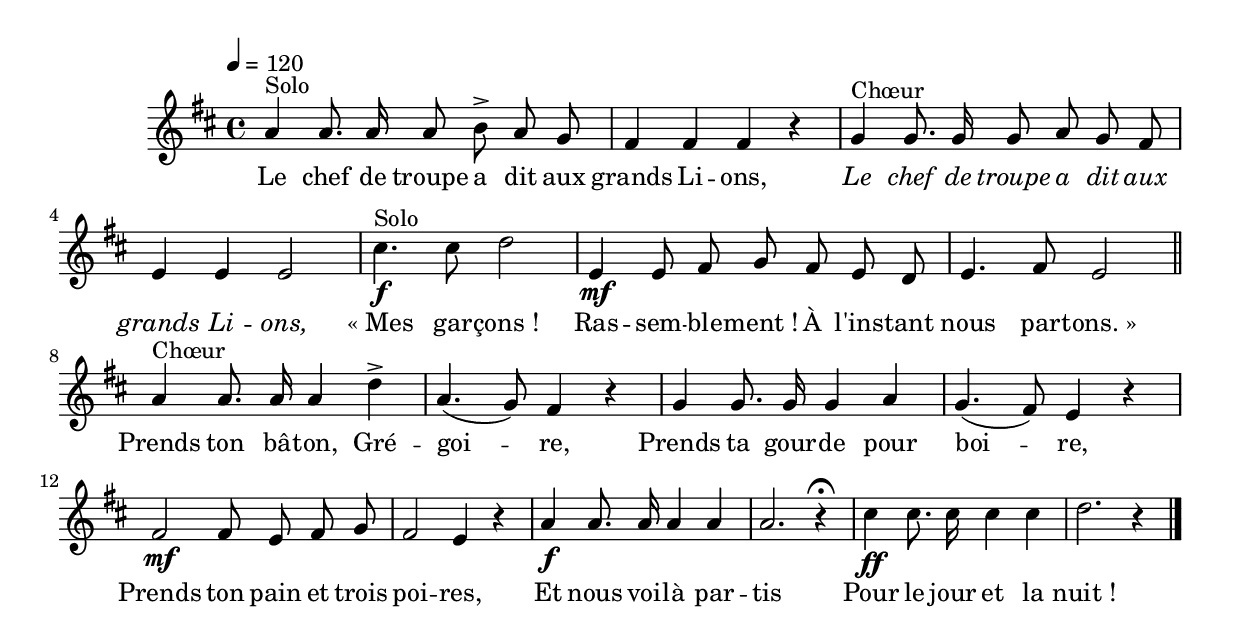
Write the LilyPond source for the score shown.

%Compilation:lilypond LeChefDeTroupeADit.ly
%Apercu:evince LeChefDeTroupeADit.pdf
%Esclaves:timidity -ia LeChefDeTroupeADit.midi
\version "2.12.1"
\include "italiano.ly"

\header {
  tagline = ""
  composer = ""
}                                        

MetriqueArmure = {
  \tempo 4=120
  \time 4/4
  \key re \major
}

italique = { \override Score . LyricText #'font-shape = #'italic }

roman = { \override Score . LyricText #'font-shape = #'roman }

MusiqueTheme = \relative do'' {
	la4^Solo la8. la16 la8 si\accent la sol
	fad4 fad fad r
	sol4^Chœur sol8. sol16 sol8 la sol fad
	mi4 mi mi2
	dod'4.\f^Solo dod8 re2
	mi,4\mf mi8 fad sol fad mi re
	mi4. fad8 mi2 \bar "||"
	la4^Chœur la8. la16 la4 re\accent
	la4.( sol8) fad4 r
	sol4 sol8. sol16 sol4 la
	sol4.( fad8) mi4 r
	fad2\mf fad8 mi fad sol
	fad2 mi4 r
	la4\f la8. la16 la4 la
	la2. r4\fermata
	dod4\ff dod8. dod16 dod4 dod
	re2. r4 \bar "|."
}

Paroles = \lyricmode {
	Le chef de troupe a dit aux grands Li -- ons,
	\italique Le chef de troupe a dit aux grands Li -- ons,
	\roman «_Mes gar -- çons_!
	Ras -- sem -- ble -- ment_! À l'ins -- tant nous par -- tons._»
	
	Prends ton bâ -- ton, Gré -- goi -- re,
	Prends ta gour -- de pour boi -- re,
	Prends ton pain et trois poi -- res,
	Et nous voi -- là par -- tis
	Pour le jour et la nuit_!
}

\score{
    \new Staff <<
      \set Staff.midiInstrument = "flute"
      \new Voice = "theme" {
	\autoBeamOff
	\MetriqueArmure
	\MusiqueTheme
      }
      \new Lyrics \lyricsto theme {
	\Paroles
      }                       
    >>
\layout{}
\midi{}
}
